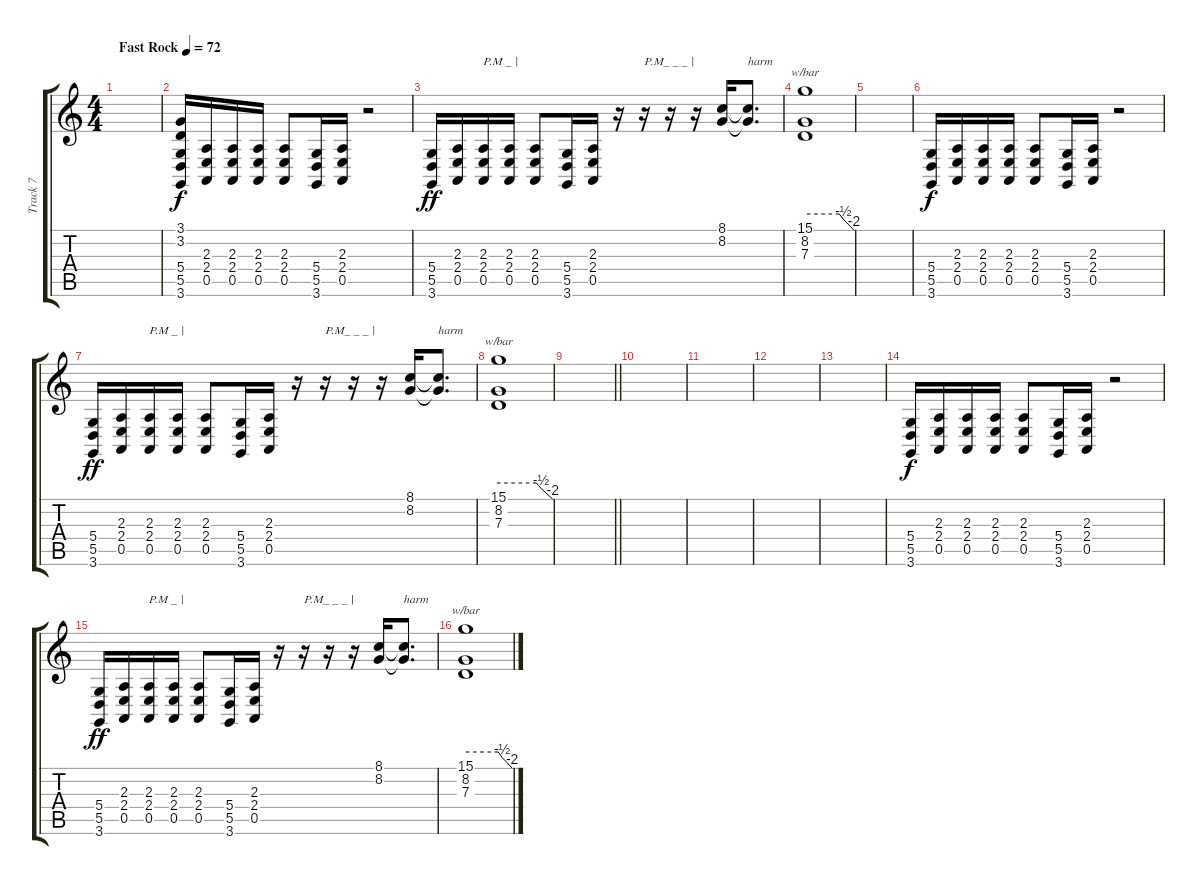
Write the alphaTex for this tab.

\track ("Track 7" "Track 7") {instrument synthstrings1}
\staff {score tabs}
\tuning (E4 B3 G3 D3 A2 E2) {hide}
\ts (4 4)
\tempo (72 "Fast Rock")
\clef g2
\ks c
|
(3.1 3.2 5.4 5.5 3.6).16 (2.3 2.4 0.5).16 (2.3 2.4 0.5).16 (2.3 2.4 0.5).16 (2.3 2.4 0.5).8 (5.4 5.5 3.6).16 (2.3 2.4 0.5).16 r.2 |
(5.4 5.5 3.6).16{dy ff} (2.3 2.4 0.5).16 (2.3 2.4 0.5).16{txt "P.M _ |"} (2.3 2.4 0.5).16 (2.3 2.4 0.5).8 (5.4 5.5 3.6).16 (2.3 2.4 0.5).16 r.16 r.16{txt "P.M_ _ _ |"} r.16 r.16 (8.1 8.2).16 (8.1{t} 8.2{t}).8{d txt "harm"} |
(15.1 8.2 7.3).1{tbe (custom default 0 0 42 0 47 -2 60 -8)} |
|
(5.4 5.5 3.6).16{dy f} (2.3 2.4 0.5).16 (2.3 2.4 0.5).16 (2.3 2.4 0.5).16 (2.3 2.4 0.5).8 (5.4 5.5 3.6).16 (2.3 2.4 0.5).16 r.2 |
(5.4 5.5 3.6).16{dy ff} (2.3 2.4 0.5).16 (2.3 2.4 0.5).16{txt "P.M _ |"} (2.3 2.4 0.5).16 (2.3 2.4 0.5).8 (5.4 5.5 3.6).16 (2.3 2.4 0.5).16 r.16 r.16{txt "P.M_ _ _ |"} r.16 r.16 (8.1 8.2).16 (8.1{t} 8.2{t}).8{d txt "harm"} |
(15.1 8.2 7.3).1{tbe (custom default 0 0 42 0 47 -2 60 -8)} |
\barLineRight lightlight
|
|
|
|
|
(5.4 5.5 3.6).16{dy f} (2.3 2.4 0.5).16 (2.3 2.4 0.5).16 (2.3 2.4 0.5).16 (2.3 2.4 0.5).8 (5.4 5.5 3.6).16 (2.3 2.4 0.5).16 r.2 |
(5.4 5.5 3.6).16{dy ff} (2.3 2.4 0.5).16 (2.3 2.4 0.5).16{txt "P.M _ |"} (2.3 2.4 0.5).16 (2.3 2.4 0.5).8 (5.4 5.5 3.6).16 (2.3 2.4 0.5).16 r.16 r.16{txt "P.M_ _ _ |"} r.16 r.16 (8.1 8.2).16 (8.1{t} 8.2{t}).8{d txt "harm"} |
(15.1 8.2 7.3).1{tbe (custom default 0 0 42 0 47 -2 60 -8)}
